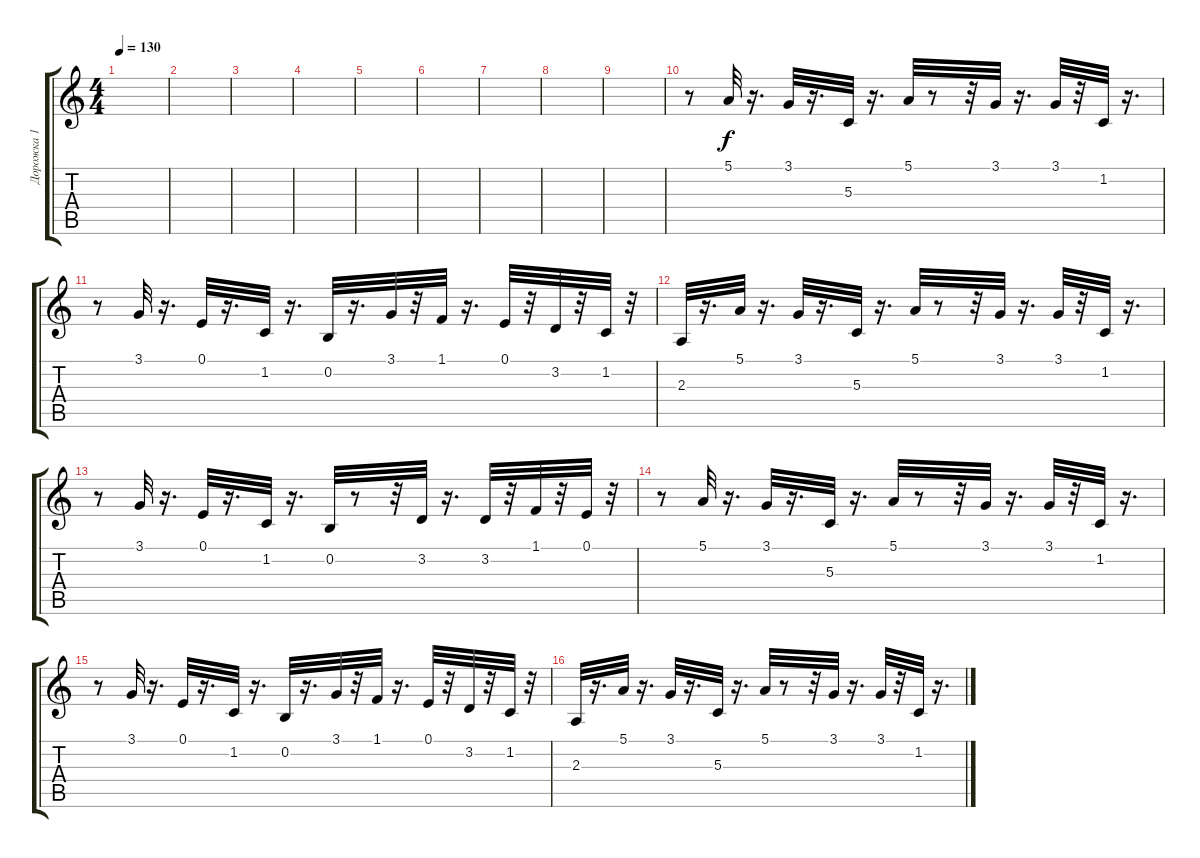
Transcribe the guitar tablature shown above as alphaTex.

\track ("Дорожка 1" "Дорожка 1") {instrument marimba}
\staff {score tabs}
\tuning (E4 B3 G3 D3 A2 E2) {hide}
\ts (4 4)
\tempo 130
\clef g2
\ks c
|
|
|
|
|
|
|
|
|
r.8 5.1.32 r.16{d} 3.1.32 r.16{d} 5.3.32 r.16{d} 5.1.32 r.8 r.32 3.1.32 r.16{d} 3.1.32 r.32 1.2.32 r.16{d} |
r.8 3.1.32 r.16{d} 0.1.32 r.16{d} 1.2.32 r.16{d} 0.2.32 r.16{d} 3.1.32 r.32 1.1.32 r.16{d} 0.1.32 r.32 3.2.32 r.32 1.2.32 r.32 |
2.3.32 r.16{d} 5.1.32 r.16{d} 3.1.32 r.16{d} 5.3.32 r.16{d} 5.1.32 r.8 r.32 3.1.32 r.16{d} 3.1.32 r.32 1.2.32 r.16{d} |
r.8 3.1.32 r.16{d} 0.1.32 r.16{d} 1.2.32 r.16{d} 0.2.32 r.8 r.32 3.2.32 r.16{d} 3.2.32 r.32 1.1.32 r.32 0.1.32 r.32 |
r.8 5.1.32 r.16{d} 3.1.32 r.16{d} 5.3.32 r.16{d} 5.1.32 r.8 r.32 3.1.32 r.16{d} 3.1.32 r.32 1.2.32 r.16{d} |
r.8 3.1.32 r.16{d} 0.1.32 r.16{d} 1.2.32 r.16{d} 0.2.32 r.16{d} 3.1.32 r.32 1.1.32 r.16{d} 0.1.32 r.32 3.2.32 r.32 1.2.32 r.32 |
2.3.32 r.16{d} 5.1.32 r.16{d} 3.1.32 r.16{d} 5.3.32 r.16{d} 5.1.32 r.8 r.32 3.1.32 r.16{d} 3.1.32 r.32 1.2.32 r.16{d}
